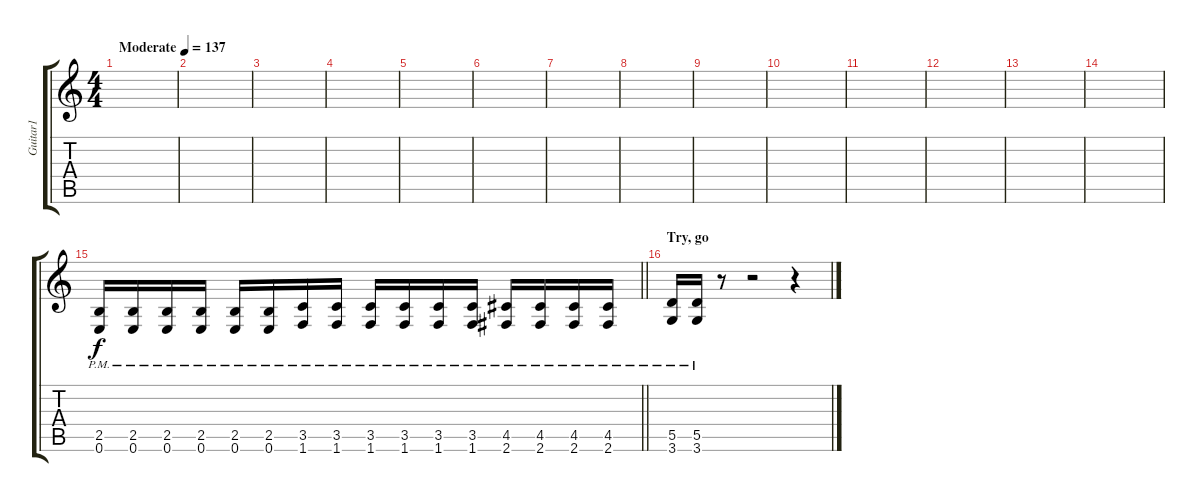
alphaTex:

\track ("Guitar1" "Guitar1") {instrument distortionguitar}
\staff {score tabs}
\tuning (E4 B3 G3 D3 A2 E2) {hide}
\ts (4 4)
\tempo (137 "Moderate")
\clef g2
\ks c
|
|
|
|
|
|
|
|
|
|
|
|
|
|
\barLineRight lightlight
(2.5{pm} 0.6{pm}).16 (2.5{pm} 0.6{pm}).16 (2.5{pm} 0.6{pm}).16 (2.5{pm} 0.6{pm}).16 (2.5{pm} 0.6{pm}).16 (2.5{pm} 0.6{pm}).16 (3.5{pm} 1.6{pm}).16 (3.5{pm} 1.6{pm}).16 (3.5{pm} 1.6{pm}).16 (3.5{pm} 1.6{pm}).16 (3.5{pm} 1.6{pm}).16 (3.5{pm} 1.6{pm}).16 (4.5{pm} 2.6{pm}).16 (4.5{pm} 2.6{pm}).16 (4.5{pm} 2.6{pm}).16 (4.5{pm} 2.6{pm}).16 |
\section ("" "Try, go")
(5.5{pm} 3.6).16 (5.5{pm} 3.6).16 r.8 r.2 r.4
